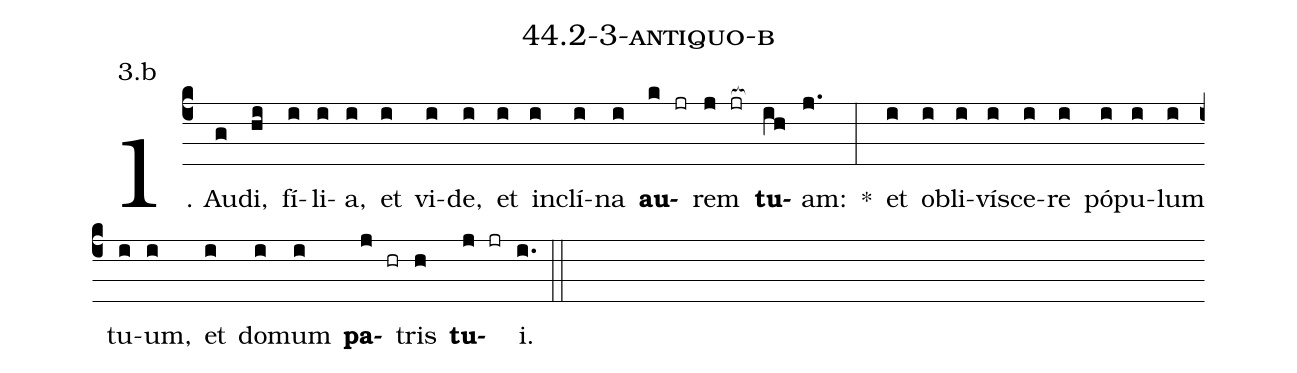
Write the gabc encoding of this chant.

name: 44.2-3-antiquo-b;
annotation: 3.b;
%%
(c4)1. Au(g)di,(hi) fí(i)li(i)a,(i) et(i) vi(i)de,(i) et(i) in(i)clí(i)na(i) <b>au</b>(k jr)rem(j jr[ocb:1{]) <b>tu</b>(ih[ocb:0}])am:(j.) *(:) et(i) ob(i)li(i)ví(i)sce(i)re(i) pó(i)pu(i)lum(i) tu(i)um,(i) et(i) do(i)mum(i) <b>pa</b>(j hr)tris(h) <b>tu</b>(j jr)i.(i.) (::)


%E(i) u(i) o(j) u(h) a(j) e.(i.) (::)
